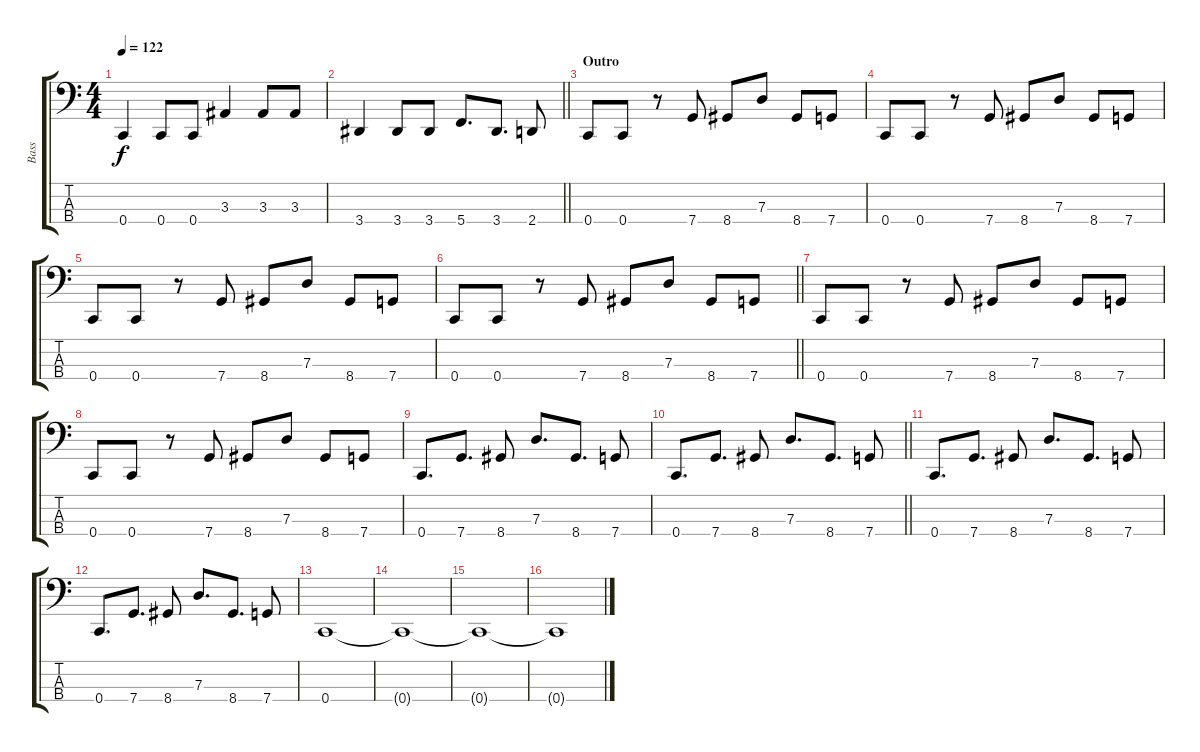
\track ("Bass" "Bass") {instrument electricbassfinger}
\staff {score tabs}
\tuning (F2 C2 G1 C1) {hide}
\ts (4 4)
\tempo 122
\clef f4
\ks c
0.4.4{dy f} 0.4.8 0.4.8 3.3.4 3.3.8 3.3.8 |
\barLineRight lightlight
3.4.4 3.4.8 3.4.8 5.4.8{d} 3.4.8{d} 2.4.8 |
\section ("" "Outro")
0.4.8 0.4.8 r.8 7.4.8 8.4.8 7.3.8 8.4.8 7.4.8 |
0.4.8 0.4.8 r.8 7.4.8 8.4.8 7.3.8 8.4.8 7.4.8 |
0.4.8 0.4.8 r.8 7.4.8 8.4.8 7.3.8 8.4.8 7.4.8 |
\barLineRight lightlight
0.4.8 0.4.8 r.8 7.4.8 8.4.8 7.3.8 8.4.8 7.4.8 |
0.4.8 0.4.8 r.8 7.4.8 8.4.8 7.3.8 8.4.8 7.4.8 |
0.4.8 0.4.8 r.8 7.4.8 8.4.8 7.3.8 8.4.8 7.4.8 |
0.4.8{d} 7.4.8{d} 8.4.8 7.3.8{d} 8.4.8{d} 7.4.8 |
\barLineRight lightlight
0.4.8{d} 7.4.8{d} 8.4.8 7.3.8{d} 8.4.8{d} 7.4.8 |
0.4.8{d} 7.4.8{d} 8.4.8 7.3.8{d} 8.4.8{d} 7.4.8 |
0.4.8{d} 7.4.8{d} 8.4.8 7.3.8{d} 8.4.8{d} 7.4.8 |
0.4.1{volume 13} |
0.4{t}.1 |
0.4{t}.1 |
0.4{t}.1
